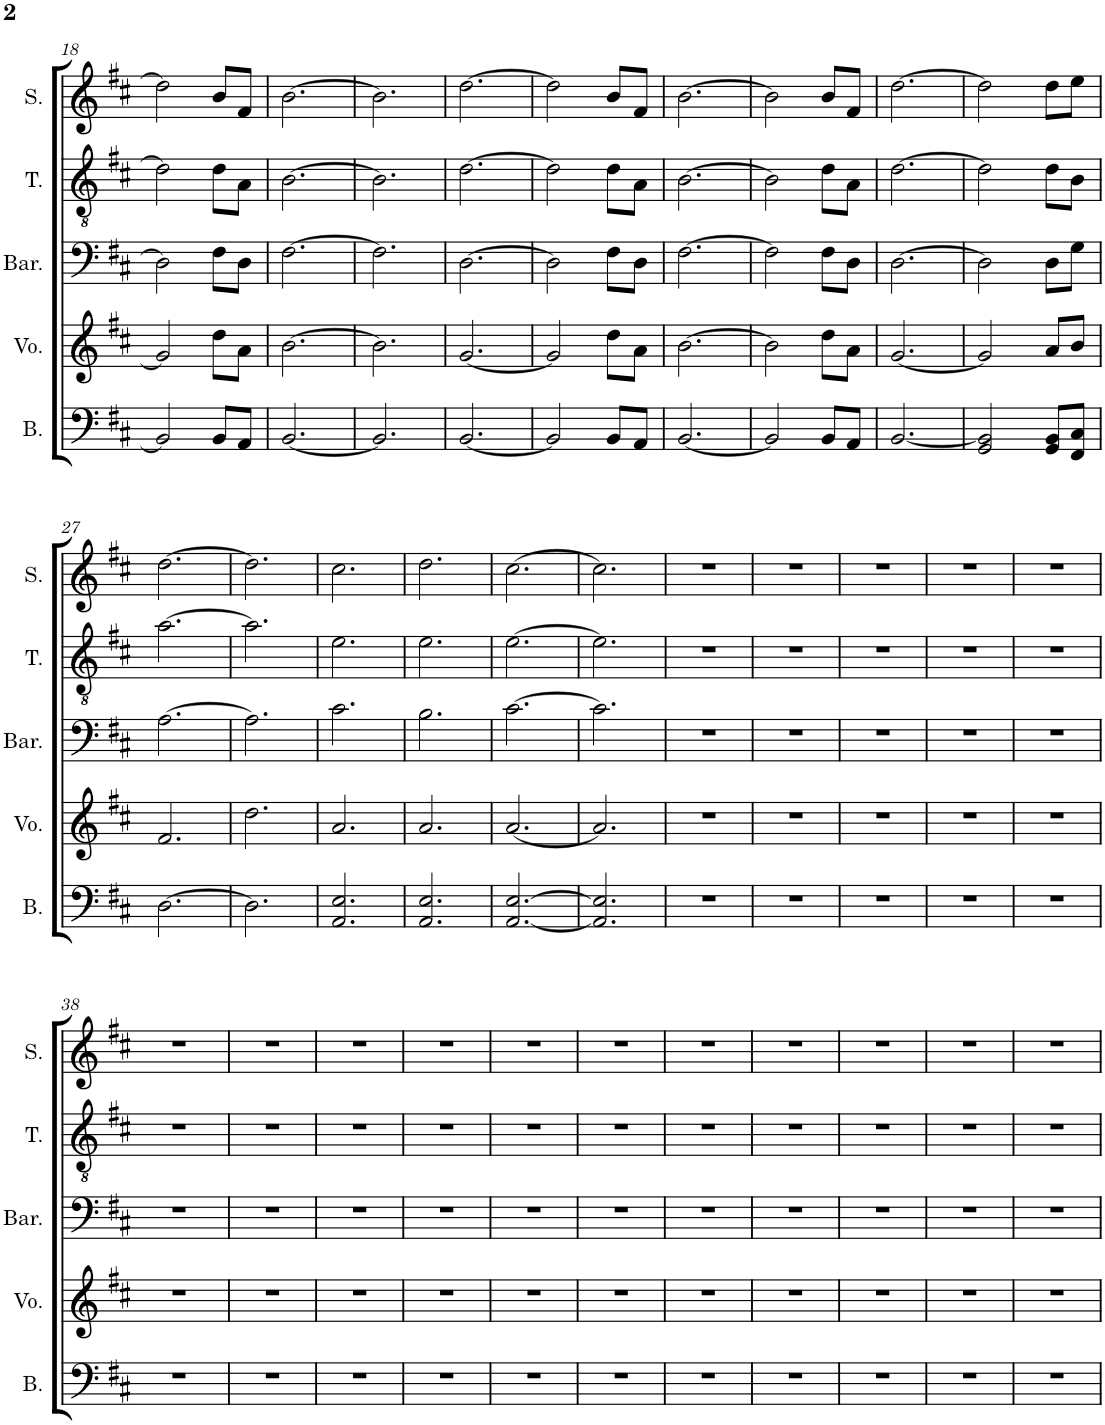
**kern	**kern	**kern	**kern	**kern
*part5	*part4	*part3	*part2	*part1
*staff5	*staff4	*staff3	*staff2	*staff1
*I"Bass	*I"Voice	*I"Baritone	*I"Tenor	*I"Soprano
*I'B.	*I'Vo.	*I'Bar.	*I'T.	*I'S.
!!LO:PB:g=z
*clefF4	*clefG2	*clefF4	*clefGv2	*clefG2
*k[f#c#]	*k[f#c#]	*k[f#c#]	*k[f#c#]	*k[f#c#]
*M3/4	*M3/4	*M3/4	*M3/4	*M3/4
=18	=18	=18	=18	=18
2BB/]	2g/]	2D\]	2d\]	2dd\]
8BB/L	8dd\L	8F#\L	8d\L	8b/L
8AA/J	8a\J	8D\J	8A\J	8f#/J
=19	=19	=19	=19	=19
[2.BB/	[2.b\	[2.F#\	[2.B\	[2.b\
=20	=20	=20	=20	=20
2.BB/]	2.b\]	2.F#\]	2.B\]	2.b\]
=21	=21	=21	=21	=21
[2.BB/	[2.g/	[2.D\	[2.d\	[2.dd\
=22	=22	=22	=22	=22
2BB/]	2g/]	2D\]	2d\]	2dd\]
8BB/L	8dd\L	8F#\L	8d\L	8b/L
8AA/J	8a\J	8D\J	8A\J	8f#/J
=23	=23	=23	=23	=23
[2.BB/	[2.b\	[2.F#\	[2.B\	[2.b\
=24	=24	=24	=24	=24
2BB/]	2b\]	2F#\]	2B\]	2b\]
8BB/L	8dd\L	8F#\L	8d\L	8b/L
8AA/J	8a\J	8D\J	8A\J	8f#/J
=25	=25	=25	=25	=25
[2.BB/	[2.g/	[2.D\	[2.d\	[2.dd\
=26	=26	=26	=26	=26
2GG/ 2BB/]	2g/]	2D\]	2d\]	2dd\]
8GG/ 8BB/L	8a/L	8D\L	8d\L	8dd\L
8FF#/ 8C#/J	8b/J	8G\J	8B\J	8ee\J
!!LO:LB:g=z
=27	=27	=27	=27	=27
[2.D\	2.f#/	[2.A\	[2.a\	[2.dd\
=28	=28	=28	=28	=28
2.D\]	2.dd\	2.A\]	2.a\]	2.dd\]
=29	=29	=29	=29	=29
2.AA/ 2.E/	2.a/	2.c#\	2.e\	2.cc#\
=30	=30	=30	=30	=30
2.AA/ 2.E/	2.a/	2.B\	2.e\	2.dd\
=31	=31	=31	=31	=31
[2.AA/ [2.E/	[2.a/	[2.c#\	[2.e\	[2.cc#\
=32	=32	=32	=32	=32
2.AA/] 2.E/]	2.a/]	2.c#\]	2.e\]	2.cc#\]
=33	=33	=33	=33	=33
2.r	2.r	2.r	2.r	2.r
=34	=34	=34	=34	=34
2.r	2.r	2.r	2.r	2.r
=35	=35	=35	=35	=35
2.r	2.r	2.r	2.r	2.r
=36	=36	=36	=36	=36
2.r	2.r	2.r	2.r	2.r
=37	=37	=37	=37	=37
2.r	2.r	2.r	2.r	2.r
!!LO:LB:g=z
=38	=38	=38	=38	=38
2.r	2.r	2.r	2.r	2.r
=39	=39	=39	=39	=39
2.r	2.r	2.r	2.r	2.r
=40	=40	=40	=40	=40
2.r	2.r	2.r	2.r	2.r
=41	=41	=41	=41	=41
2.r	2.r	2.r	2.r	2.r
=42	=42	=42	=42	=42
2.r	2.r	2.r	2.r	2.r
=43	=43	=43	=43	=43
2.r	2.r	2.r	2.r	2.r
=44	=44	=44	=44	=44
2.r	2.r	2.r	2.r	2.r
=45	=45	=45	=45	=45
2.r	2.r	2.r	2.r	2.r
=46	=46	=46	=46	=46
2.r	2.r	2.r	2.r	2.r
=47	=47	=47	=47	=47
2.r	2.r	2.r	2.r	2.r
=48	=48	=48	=48	=48
2.r	2.r	2.r	2.r	2.r
=	=	=	=	=
*-	*-	*-	*-	*-
